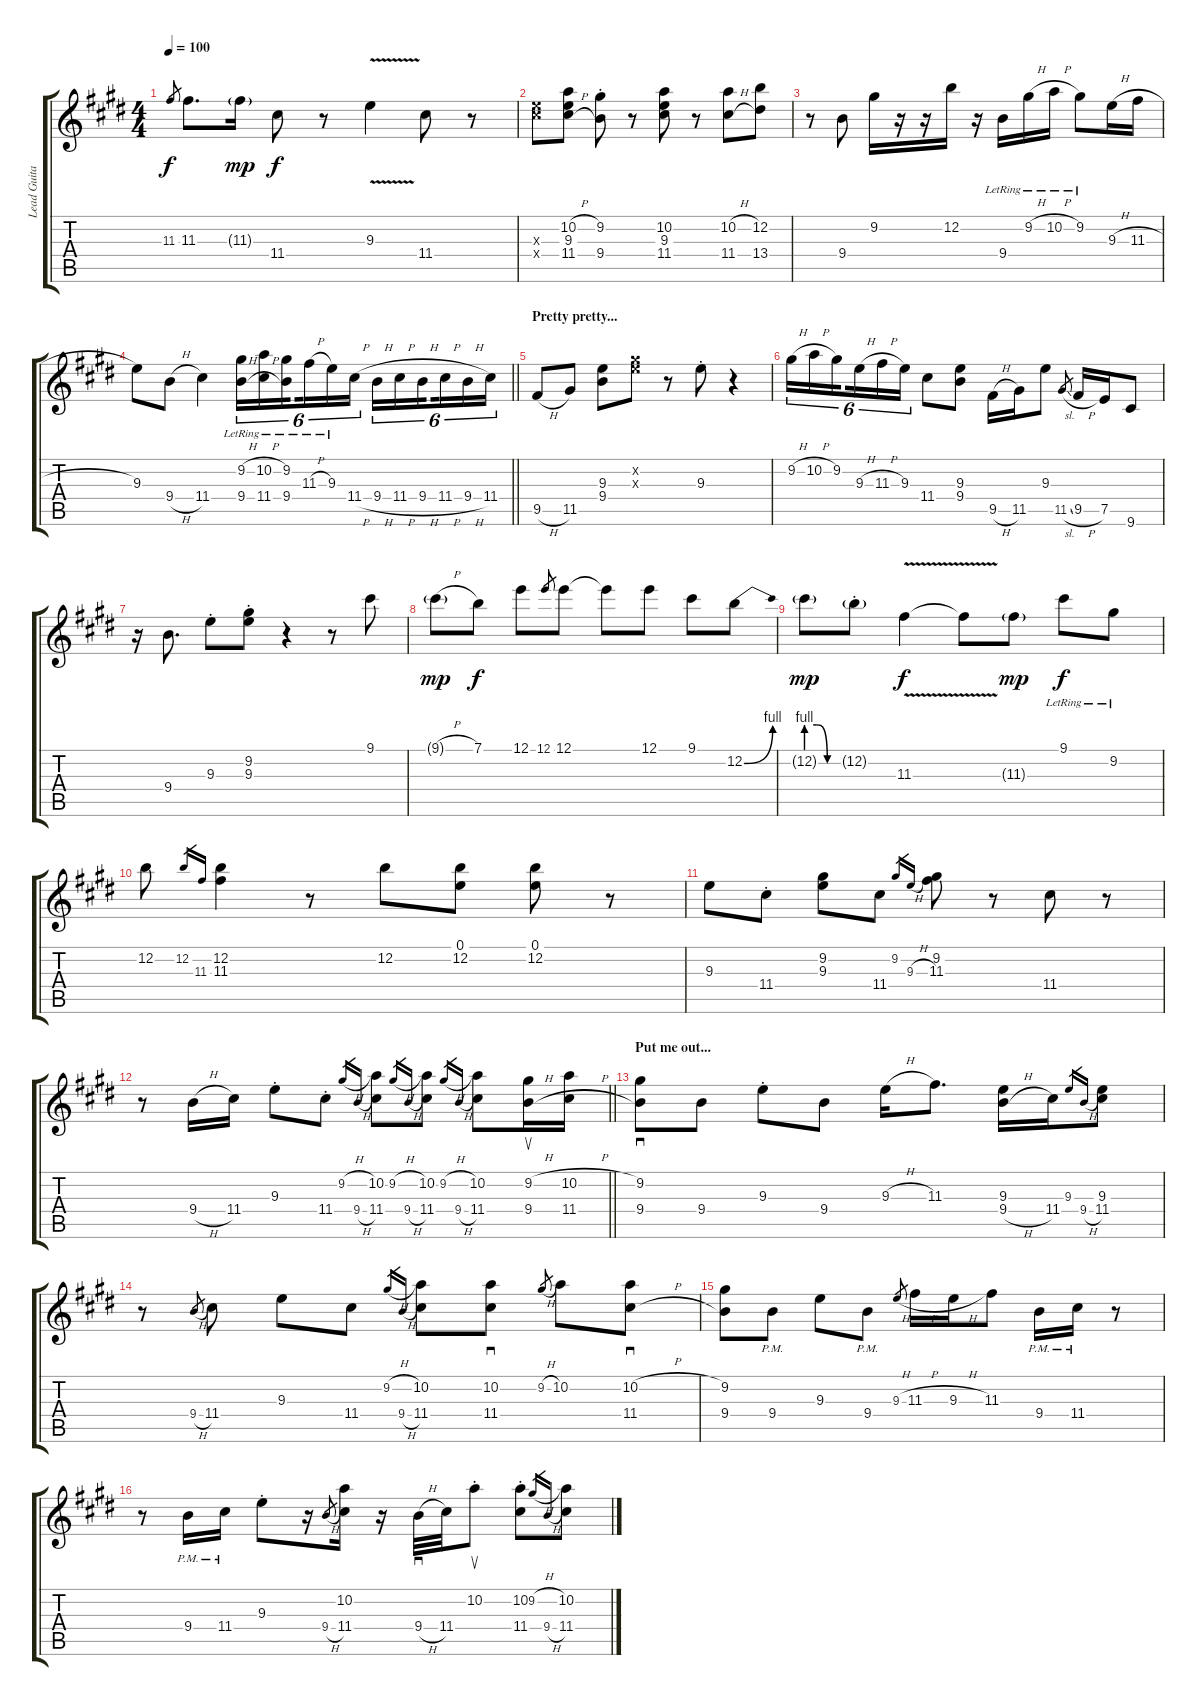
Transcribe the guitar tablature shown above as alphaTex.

\track ("Lead Guitar (Ronnie)" "Lead Guita") {instrument electricguitarclean}
\staff {score tabs}
\tuning (E4 B3 G3 D3 A2 E2) {hide}
\ts (4 4)
\tempo 100
\clef g2
\ks c#minor
11.3.8{gr dy f} 11.3.8{d} 11.3{g}.16{dy mp} 11.4.8{dy f} r.8 9.3{v}.4 11.4.8 r.8 |
(9.3{x} 11.4{x}).8 (10.2{h} 9.3 11.4{h}).8 (9.2{st} 9.4{st}).8 r.8 (10.2 9.3 11.4).8 r.8 (10.2{h} 11.4{h}).8 (12.2 13.4).8 |
r.8 9.4.8 9.2.16 r.16 r.16 12.2.16 r.16 9.4{lr}.16 9.2{h lr}.16 10.2{h lr}.16 9.2{lr}.8 9.3{h}.16 11.3{h}.16 |
\barLineRight lightlight
9.3.8 9.4{h}.8 11.4.4 (9.2{h lr} 9.4{h lr}).16{tu (6 4)} (10.2{h lr} 11.4{h lr}).16{tu (6 4)} (9.2{lr} 9.4{lr}).16{tu (6 4) beam splitsecondary} 11.3{h lr}.16{tu (6 4)} 9.3{lr}.16{tu (6 4)} 11.4{h}.16{tu (6 4)} 9.4{h}.16{tu (6 4)} 11.4{h}.16{tu (6 4)} 9.4{h}.16{tu (6 4) beam splitsecondary} 11.4{h}.16{tu (6 4)} 9.4{h}.16{tu (6 4)} 11.4.16{tu (6 4)} |
\section ("" "Pretty pretty...")
9.5{h}.8 11.5.8 (9.3 9.4).8 (9.2{x} 9.3{x}).8 r.8 9.3{st}.8 r.4 |
9.2{h}.16{tu (6 4)} 10.2{h}.16{tu (6 4)} 9.2.16{tu (6 4) beam splitsecondary} 9.3{h}.16{tu (6 4)} 11.3{h}.16{tu (6 4)} 9.3.16{tu (6 4)} 11.4.8 (9.3 9.4).8 9.5{h}.16 11.5.16 9.3.8 11.5{sl}.8{gr} 9.5{h}.16 7.5.16 9.6.8 |
r.16 9.4.8{d} 9.3{st}.8 (9.2{st} 9.3{st}).8 r.4 r.8 9.1.8 |
9.1{h g}.8{dy mp} 7.1.8{dy f} 12.1.8 12.1.8{gr} 12.1.8 12.1{t}.8 12.1.8 9.1.8 12.2{be (bend 0 0 60 4)}.8 |
\ks e
12.2{be (custom 0 4 20 4 40 0 60 0) g}.8{dy mp} 12.2{g st}.8 11.3{v}.4{dy f} 11.3{v t}.8 11.3{g}.8{dy mp} 9.1{lr}.8{dy f} 9.2{lr}.8 |
\ks c#minor
12.2.8 12.2.16{gr} 11.3.16{gr} (12.2 11.3).4 r.8 12.2.8 (0.1 12.2).8 (0.1 12.2).8 r.8 |
9.3.8 11.4{st}.8 (9.2 9.3).8 11.4.8 9.2.16{gr} 9.3{h}.16{gr} (9.2 11.3).8 r.8 11.4.8 r.8 |
\barLineRight lightlight
r.8 9.4{h}.16 11.4.16 9.3{st}.8 11.4{st}.8 9.2{h}.16{gr} 9.4{h}.16{gr} (10.2 11.4).8 9.2{h}.16{gr} 9.4{h}.16{gr} (10.2 11.4).8 9.2{h}.16{gr} 9.4{h}.16{gr} (10.2 11.4).8 (9.2{h} 9.4{h}).16{su} (10.2{h} 11.4{h}).16 |
\section ("" "Put me out...")
\ks e
(9.2 9.4).8{sd} 9.4.8 9.3{st}.8 9.4.8 9.3{h}.16 11.3.8{d} (9.3 9.4{h}).16 11.4.16 9.3.16{gr} 9.4{h}.16{gr} (9.3 11.4).8 |
\ks c#minor
r.8 9.4{h}.8{gr} 11.4.8 9.3.8 11.4.8 9.2{h}.16{gr} 9.4{h}.16{gr} (10.2 11.4).8 (10.2 11.4).8{sd} 9.2{h}.8{gr} 10.2.8 (10.2{h} 11.4{h}).8{sd} |
(9.2 9.4).8 9.4{pm}.8 9.3.8 9.4{pm}.8 9.3{h}.8{gr} 11.3{h}.16 9.3{h}.16 11.3.8 9.4{pm}.16 11.4{pm}.16 r.8 |
\ks e
r.8 9.4{pm}.16 11.4{pm}.16 9.3{st}.8 r.16 9.4{h}.8{gr} (10.2 11.4).16 r.16 9.4{h}.32{sd} 11.4.32 10.2{st}.8{su} (10.2{st} 11.4{st}).8 9.2{h}.16{gr} 9.4{h}.16{gr} (10.2{h} 11.4{h}).8
